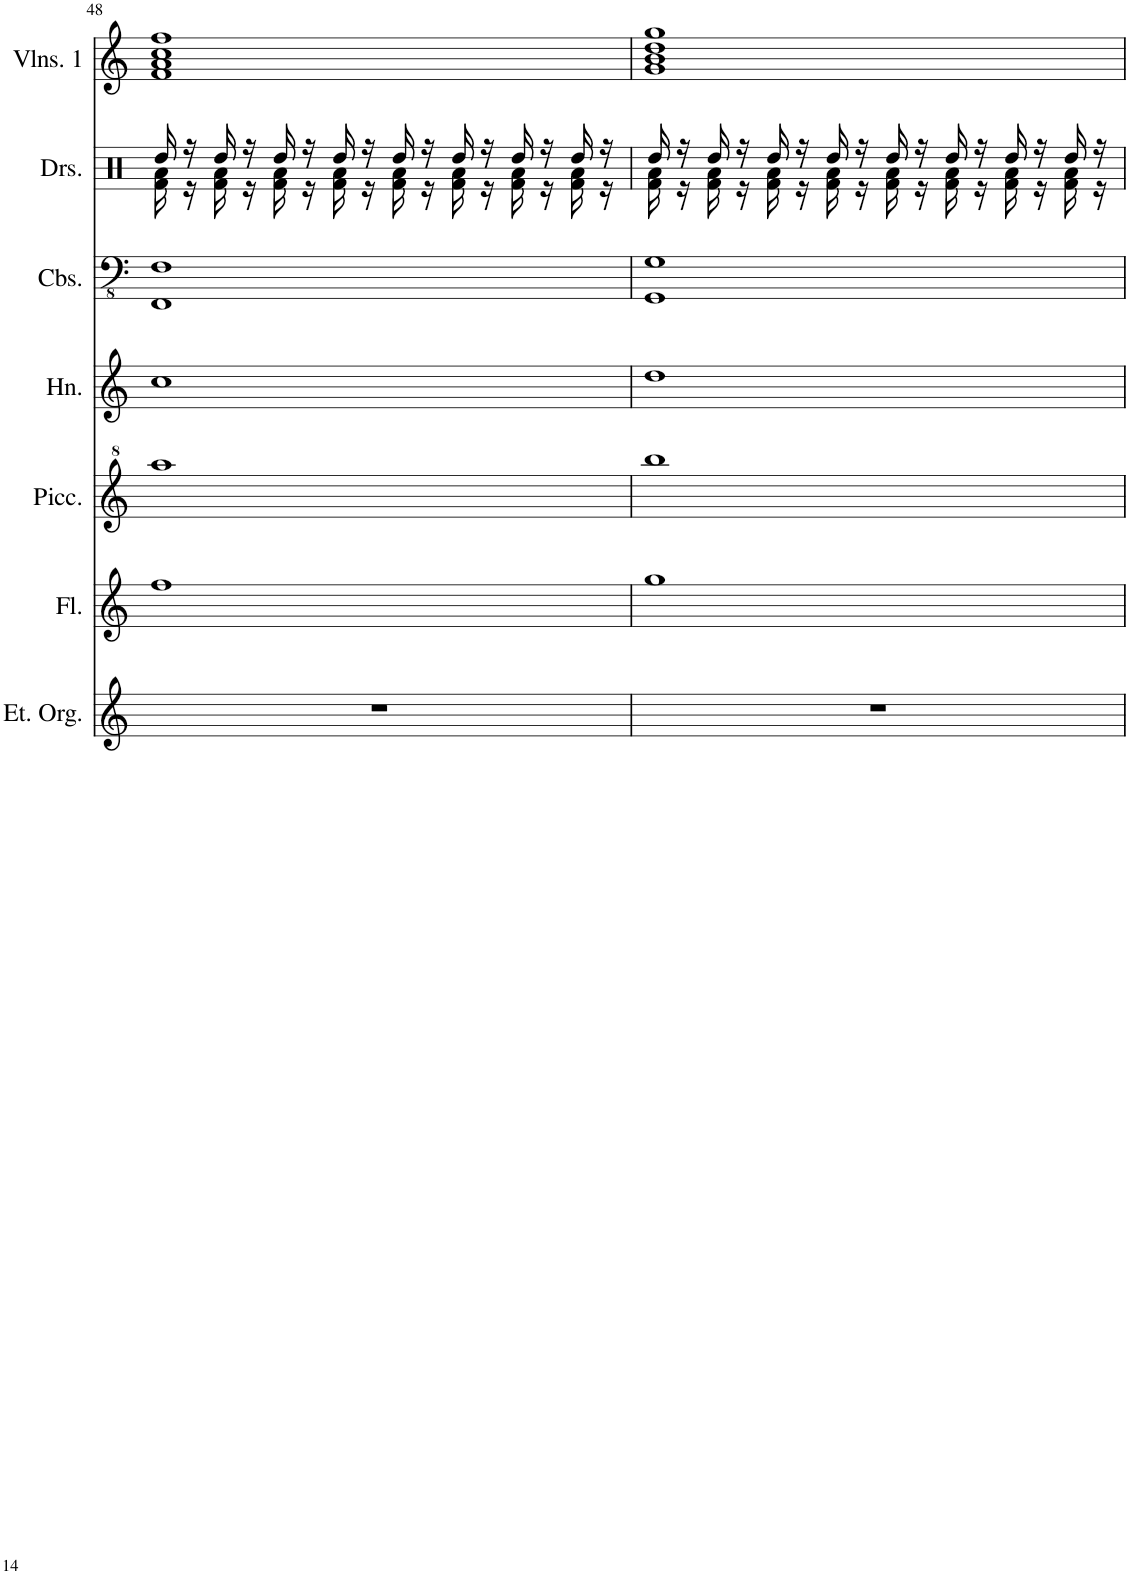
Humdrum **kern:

**kern	**kern	**kern	**kern	**kern	**kern	**kern
*part7	*part6	*part5	*part4	*part3	*part2	*part1
*staff7	*staff6	*staff5	*staff4	*staff3	*staff2	*staff1
*I"Electronic Organ	*I"Flute	*I"Piccolo	*I"Horn	*I"Contrabasses	*I"Drumset	*I"Violins 1
*I'Et. Org.	*I'Fl.	*I'Picc.	*I'Hn.	*I'Cbs.	*I'Drs.	*I'Vlns. 1
!!LO:PB:g=z
*clefG2	*clefG2	*clefG^2	*clefG2	*clefFv4	*clefX	*clefG2
*	*	*Trd-7c-12	*Trd4c7	*	*	*
*k[]	*k[]	*k[]	*k[]	*k[]	*k[]	*k[]
*M4/4	*M4/4	*M4/4	*M4/4	*M4/4	*M4/4	*M4/4
=48	=48	=48	=48	=48	=48	=48
*	*	*	*	*	*^	*
1r	1ff	1aaa	1cc	1FFF 1FF	16dd/	16f\ 16a\	1f 1a 1cc 1ff
.	.	.	.	.	16r	16r	.
.	.	.	.	.	16dd/	16f\ 16a\	.
.	.	.	.	.	16r	16r	.
.	.	.	.	.	16dd/	16f\ 16a\	.
.	.	.	.	.	16r	16r	.
.	.	.	.	.	16dd/	16f\ 16a\	.
.	.	.	.	.	16r	16r	.
.	.	.	.	.	16dd/	16f\ 16a\	.
.	.	.	.	.	16r	16r	.
.	.	.	.	.	16dd/	16f\ 16a\	.
.	.	.	.	.	16r	16r	.
.	.	.	.	.	16dd/	16f\ 16a\	.
.	.	.	.	.	16r	16r	.
.	.	.	.	.	16dd/	16f\ 16a\	.
.	.	.	.	.	16r	16r	.
=49	=49	=49	=49	=49	=49	=49	=49
1r	1gg	1bbb	1dd	1GGG 1GG	16dd/	16f\ 16a\	1g 1b 1dd 1gg
.	.	.	.	.	16r	16r	.
.	.	.	.	.	16dd/	16f\ 16a\	.
.	.	.	.	.	16r	16r	.
.	.	.	.	.	16dd/	16f\ 16a\	.
.	.	.	.	.	16r	16r	.
.	.	.	.	.	16dd/	16f\ 16a\	.
.	.	.	.	.	16r	16r	.
.	.	.	.	.	16dd/	16f\ 16a\	.
.	.	.	.	.	16r	16r	.
.	.	.	.	.	16dd/	16f\ 16a\	.
.	.	.	.	.	16r	16r	.
.	.	.	.	.	16dd/	16f\ 16a\	.
.	.	.	.	.	16r	16r	.
.	.	.	.	.	16dd/	16f\ 16a\	.
.	.	.	.	.	16r	16r	.
*	*	*	*	*	*v	*v	*
=	=	=	=	=	=	=
*-	*-	*-	*-	*-	*-	*-
